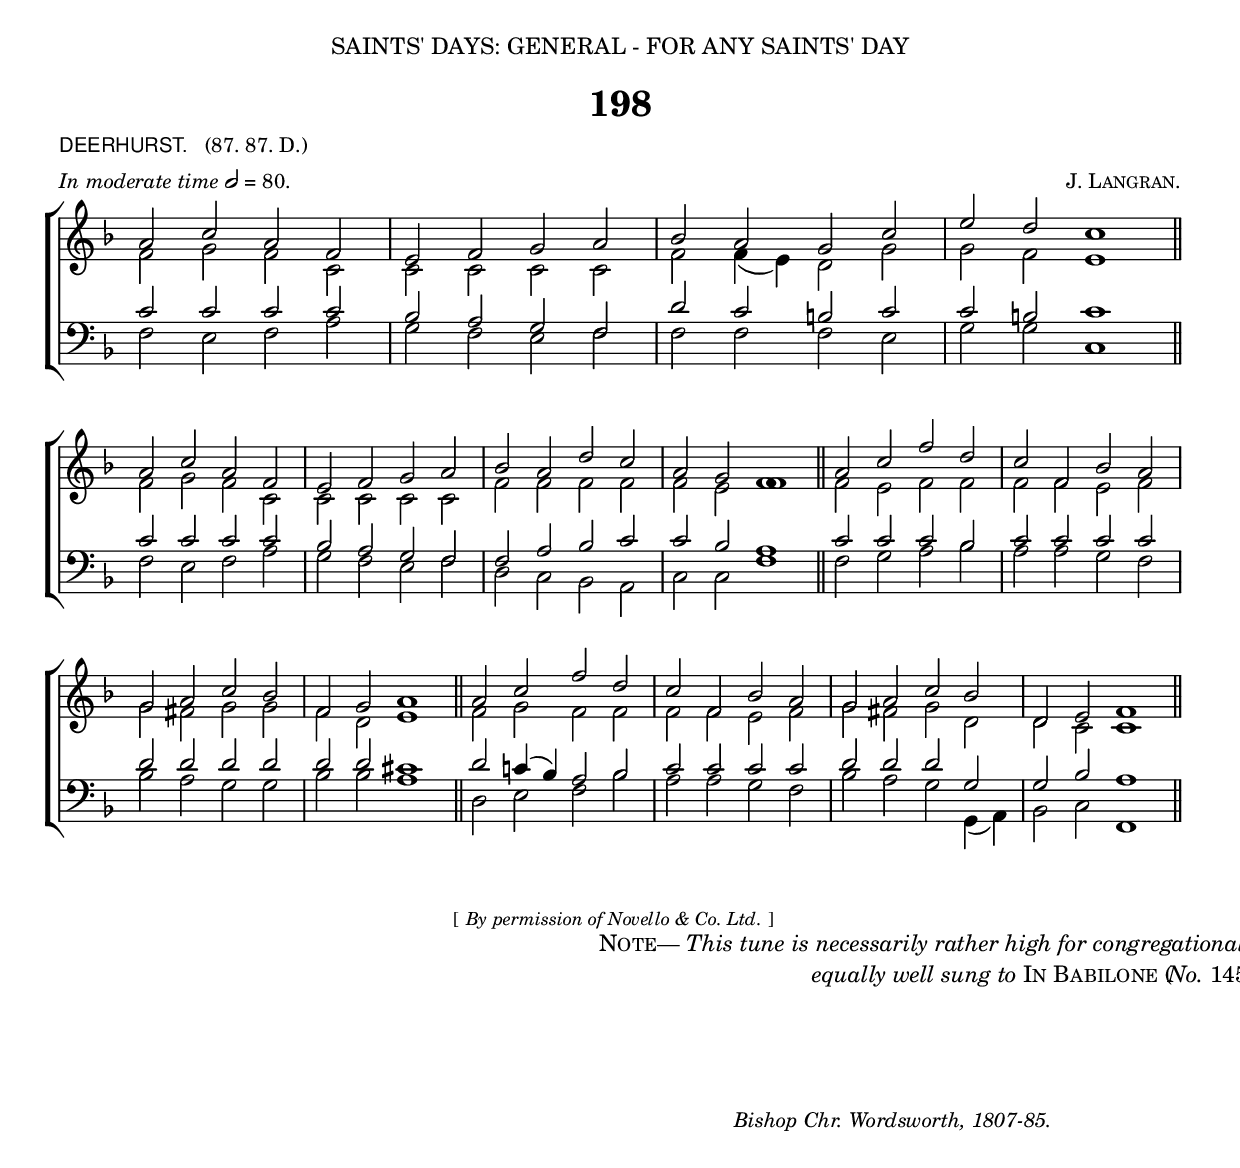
%%%% 314b.png
%%%% Hymn 198 Deerhurst. Hark! the sound of holy voices.
%%%% Rev 1.

\version "2.10"

\header {
  dedication = \markup {  \center-align { "SAINTS' DAYS: GENERAL - FOR ANY SAINTS' DAY"
	\hspace #0.1 }}	
	
  title = "198"   
  
  poet = \markup { \small {  \line { \sans { "DEERHURST."} \hspace #1 \roman {"(87. 87. D.)"}} }}
  
  meter = \markup { \small { \italic {In moderate time} \general-align #Y #DOWN \note #"2" #0.5 = 80.} }
  
  arranger = \markup { \small \smallCaps "J. Langran." }
  
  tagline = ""
}


%%%%%%%%%%%%%%%%%%Macros

%%generates the breathmarks
breathmark = { \override Score.RehearsalMark #'break-visibility = #begin-of-line-invisible
	\override Score.RehearsalMark #'Y-offset = #'4.0
	\override Score.RehearsalMark #'X-offset = #'-0.5
	\mark \markup {\fontsize #4 ","}
}

%%% merge. Macro to pull note slightly leftwards.  Used to produce those partially merged wholenotes 

merge = \once \override NoteColumn #'force-hshift = #-0.01

%%%%%%%%%%%%%%%%%End of Macro definitions

%%% SATB voices

global = {
  \time 4/2
  \key f \major
  \set Staff.midiInstrument = "church organ"
}

soprano = \relative c' { 
  a'2 c2 a2 f2 | e2 f2 g2 a2 | bes2 a2 g2 c2 | e2 d2 c1 \bar "||" \break
  a2 c2 a2 f2 | e2 f2 g2 a2 | bes2 a2 d2 c2 | a2 g2 f1 \bar "||" 
  a2 c2 f2 d2 | c2 f,2 bes2 a2 | g2 a2 c2 bes2 | f2 g2 a1 \bar "||" 
  a2 c2 f2 d2 | c2 f,2 bes2 a2 | g2 a2 c2 bes2 | d,2 e2 f1 \bar "||" 
} 
   
alto = \relative c' {  
  f2 g2 f2 c2 | c2 c2 c2 c2 | f2 f4 ( e4 -) d2 g2 | g2 f2  e1 \bar "||" 
  f2 g2 f2 c2 | c2 c2 c2 c2 | f2 f2 f2 f2 | f2 e2 \merge f1 \bar "||" 
  f2 e2 f2 f2 | f2 f2 e2 f2 | g2 fis2 g2 g2 | f2 d2 e1 \bar "||" 
  f2 g2 f2 f2 | f2 f2 e2 f2  | g2 fis2 g2 d2 | d2 c2 c1 \bar "||" 
}

tenor = \relative c {\clef bass 
  c'2 c2 c2 c2 | bes2 a2 g2 f2 | d'2 c2 b2 c2 | c2 b2 c1 \bar "||" 
  c2 c2 c2 c2 | bes2 a2 g2 f2 | f2 a2 bes2 c2 | c2 bes2 a1 \bar "||" 
  c2 c2 c2 bes2 | c2 c2 c2 c2 | d2 d2 d2 d2 | d2 d2 cis1 \bar "||" 
  d2 c!4 ( bes4 ) a2 bes2 | c2 c2 c2 c2 | d2 d2 d2 g,2 | g2 bes2 a1 \bar "||" 
}

bass = \relative c {\clef bass 
  f2 e2 f2 a2 | g2 f2 e2 f2 | f2 f2 f2 e2 | g2 g2 c,1 \bar "||" 
  f2 e2 f2 a2 | g2 f2 e2 f2 | d2 c2 bes2 a2 | c2 c2 f1 \bar "||" 
  f2 g2 a2 bes2 | a2 a2 g2 f2 | bes2 a2 g2 g2 | bes2 bes2 a1 \bar "||" 
  d,2 e2 f2 bes2 | a2 a2 g2 f2 | bes2 a2 g2 g,4 ( a4 ) | bes2 c2 f,1 \bar "||" 
}

#(ly:set-option 'point-and-click #f)

\paper {
  #(set-paper-size "a4")
%  annotate-spacing = ##t
  print-page-number = ##f
  ragged-last-bottom = ##t
  ragged-bottom = ##t
}

\book{

%%% Score block	

\score{
\new ChoirStaff	
<<
	\context Staff = upper << 
	\context Voice = sopranos { \voiceOne \global \soprano }
	\context Voice = altos    { \voiceTwo \global \alto }
	                      >>
	\context Staff = lower <<
	\context Voice = tenors { \voiceOne \global \tenor }
	\context Voice = basses { \voiceTwo \global \bass }
			        >>
>>
\layout {
		indent=0
		\context { \Score \remove "Bar_number_engraver" }
		\context { \Staff \remove "Time_signature_engraver" }
		\context { \Score \remove "Mark_engraver"  }
                \context { \Staff \consists "Mark_engraver"  }
	} %% close layout

\midi { \context { \Score tempoWholesPerMinute = #(ly:make-moment 80 2) }}      
  	
	
} %%% Score bracket

%%% Hymn Notes 

\markup { \hspace #38 \small \smaller {  "[" \italic "By permission of Novello & Co. Ltd." "]" } }

\markup { \hspace #52 \center-align { 
	\line { \smallCaps "Note" \hspace #-1.2 ".—" \italic "This tune is necessarily rather high for congregational use; the hymn may be" }
	\line { \italic "equally well sung to" \smallCaps "In Babilone" "(" \hspace #-1 \italic "No." "145)." }
}}


%%% fake score block to occupy space and force a pagebreak.  Can't think of a better way of doing this.
\score{
	{s4 }
\header { breakbefore = ##f piece = ##f opus = ##f tagline = ##f }
\layout{	
	\context { \Staff
		\remove Time_signature_engraver
		\remove Key_engraver
		\remove Clef_engraver
		\remove Staff_symbol_engraver
}}}

%%% Second page
%%% Lyrics

%%% Lyric titles and attributions

\markup { \small { \hspace #65 \italic "Bishop Chr. Wordsworth, 1807-85." } }

%%% Lyrics

%%% Main lyric block
%%% To fit on one page, lyrics are in 3 columns: column 1 (verses ), column 2 (a dividing line), column 3 (verses); centred last (fifth) verse.

\markup { \hspace #6  %%add space as necc. to center the entire block of lyrics
          \column { %%% super column for entire block of lyrics
	    \line { %% a master line of 3 columns, two for lyrics and one column of a separator line
		\column { %% column 1
	                 \column { %%verse 1 is a column of 2 lines  
	                  \line { \hspace #2.2 \column { \lower #2.4 \fontsize #8 "H" }   %%Drop Cap goes here
				  \hspace #-1.2    %% adjust this if other letters are too far from Drop Cap
				  \column  { \raise #0.0 "ARK! the sound of holy voices,"
			                                 "  Chanting at the crystal sea," } }     
	                  \line {  \hspace #2.5  %%adjust hspace until this line left edge is flush with Drop Cap
				   \lower  #1.56  %%adjust this until the line spacing looks right
				   \column {   
					   "Alleluya, Alleluya,"
					   "    Alleluya, Lord, to thee:"
					   "Multitude, which none can number,"
					   "    Like the stars in glory stands,"
					   "Clothed in white apparel, holding"
					   "    Palms of victory in their hands."
					   "                  " %%% blank space before next verse
			  		}} 
			         } %%% finish verse 1 
           		\line { "2  "
			   \column {	     
				   "Patriarch, and holy Prophet,"
				   "    Who prepared the way of Christ,"
				   "King, Apostle, Saint, Confessor,"
				   "    Martyr, and Evangelist,"
				   "Saintly Maiden, godly Matron,"
				   "    Widows who have watched to prayer,"
				   "Joined in holy concert, singing"
				   "    To the Lord of all, are there."
				   "                  " %%% blank space before next verse
			}}
			 \line { "3  "
			   \column {	     
				   "Marching with thy Cross their banner,"
				   "    They have triumphed following"
				   "Thee, the Captain of salvation,"
				   "    Thee their Saviour and their King;"
				   "Gladly, Lord, with thee they suffered;"
				   "    Gladly, Lord, with thee they died,"
				   "And by death to life immortal"
				   "    They were born, and glorified."
				   "                  " %%% blank space before next verse
			}}
		}  %% finish Page column 1
		
	\hspace #2 %%adds horizontal space columns 1 and 2   
			   
	\column { \filled-box #'(0.0 . 0.1) #'( -72 . 1) #0 }   %%% Column 2. This is the line dviding the columns 1 and 3. 
			   	   
	\hspace #2 %%adds horizontal space between columns 2 and 3	
	
	\column { %%start page column 3		
			\line {"4  "
			   \column {	     
				   "Marching with thy Cross their banner,"
				   "    They have triumphed following"
				   "Thee, the Captain of salvation,"
				   "    Thee their Saviour and their King;"
				   "Gladly, Lord, with thee they suffered;"
				   "    Gladly, Lord, with thee they died,"
				   "And by death to life immortal"
				   "    They were born, and glorified.""                  " 
				   %%% blank space before next verse
			}} 
			\line {"5  "
			    \column {
				    "Now they reign in heavenly glory,"
				    "    Now they walk in golden light,"
				    "Now they drink, as from a river,"
				    "    Holy bliss and infinite,"
				    "Love and peace they taste for ever,"
				    "    And all truth and knowledge see"
				    "In the beatific vision"
				    "    Of the blessèd Trinity."
				    "                  " %%% blank space before next verse
			}}

	     			\line {"6. "
			     \column {	     
				    "God of God, the One-begotten,"
				    "    Light of light, Emmanuel,"
				    "In whose Body joined together"
				    "    All the Saints for ever dwell;"
				    "Pour upon us of thy fullness,"
				    "    That we may for evermore"
				    "God the Father, God the Son, and"
				    "    God the Holy Ghost adore.     Amen."				                                   
     			}}
	} %%% end column 3
     } %%% end master-line
   } %%% super column bracket
} %%% lyrics markup bracket
       
%%% Amen score block
\score{
  \new ChoirStaff
   <<
        \context Staff = upper \with { fontSize = #-3  \override StaffSymbol #'staff-space = #(magstep -2) }  
	                      << 
	\context Voice = "sopranos" { \relative c' { \clef treble \global \voiceOne f1 f1 \bar "||" }}
	\context Voice = "altos"    { \relative c' {  \clef treble \global \voiceTwo d1 c1 \bar "||" }}
	                      >>
			      
	\context Lyrics \lyricsto "altos" { \override LyricText #'font-size = #-1 A -- men. }
	
	\context Staff = lower \with { fontSize = #-3  \override StaffSymbol #'staff-space = #(magstep -2) }  
	                       <<
	\context Voice = "tenors" { \relative c { \clef bass \global \voiceThree bes'1 a1 \bar "||" }}
	\context Voice = "basses" { \relative c { \clef bass \global \voiceFour  bes1 f1 \bar "||" }}
			        >> 
  >>			      
\header { breakbefore = ##f piece = " " opus = " " }
\layout { 
	\context { \Score timing = ##f }
	ragged-right = ##t
	indent = 15\cm
	\context { \Staff \remove Time_signature_engraver }

       }

\midi { \context { \Score tempoWholesPerMinute = #(ly:make-moment 80 2) }}  %%Amen midi       
       
}  


} %%% book bracket

